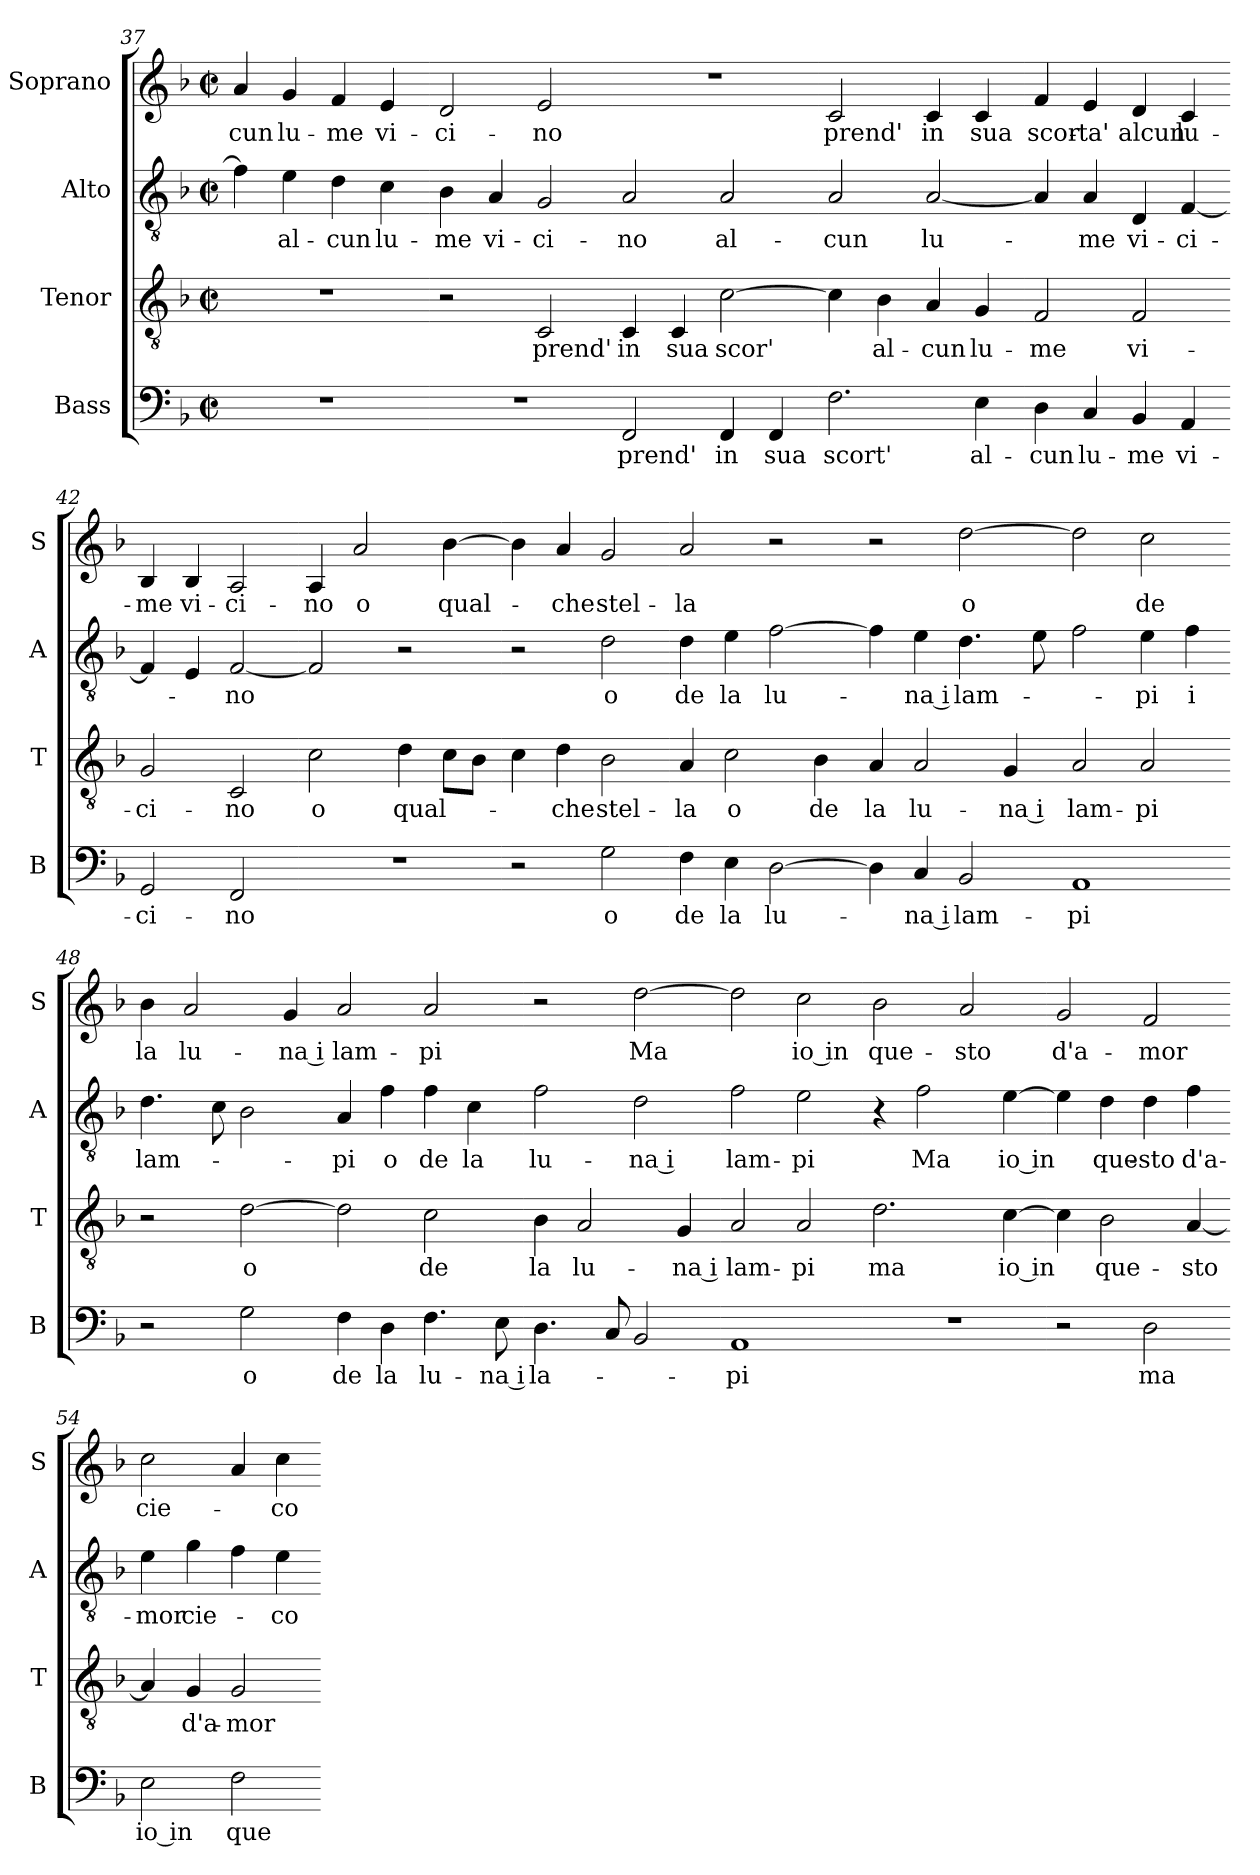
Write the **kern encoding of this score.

**kern	**text	**kern	**text	**kern	**text	**kern	**text
*part4	*part4	*part3	*part3	*part2	*part2	*part1	*part1
*staff4	*staff4	*staff3	*staff3	*staff2	*staff2	*staff1	*staff1
*I"Bass	*	*I"Tenor	*	*I"Alto	*	*I"Soprano	*
*I'B	*	*I'T	*	*I'A	*	*I'S	*
*clefF4	*	*clefGv2	*	*clefGv2	*	*clefG2	*
*k[b-]	*	*k[b-]	*	*k[b-]	*	*k[b-]	*
*M4/4	*	*M4/4	*	*M4/4	*	*M4/4	*
*met(c|)	*	*met(c|)	*	*met(c|)	*	*met(c|)	*
=37	=37	=37	=37	=37	=37	=37	=37
!	!	!	!	!	!	!	!LO:LY:b
1r	.	1r	.	4f\]	.	4a/	-cun
!	!	!	!	!	!LO:LY:b	!	!LO:LY:b
.	.	.	.	4e\	al-	4g/	lu-
!	!	!	!	!	!LO:LY:b	!	!LO:LY:b
.	.	.	.	4d\	-cun	4f/	-me
!	!	!	!	!	!LO:LY:b	!	!LO:LY:b
.	.	.	.	4c\	lu-	4e/	vi-
=38-	=38-	=38-	=38-	=38-	=38-	=38-	=38-
!	!	!	!	!	!LO:LY:b	!	!LO:LY:b
1r	.	2r	.	4B-\	-me	2d/	-ci-
!	!	!	!	!	!LO:LY:b	!	!
.	.	.	.	4A/	vi-	.	.
!	!	!	!LO:LY:b	!	!LO:LY:b	!	!LO:LY:b
.	.	2C/	prend'	2G/	-ci-	2e/	-no
=39-	=39-	=39-	=39-	=39-	=39-	=39-	=39-
!	!LO:LY:b	!	!LO:LY:b	!	!LO:LY:b	!	!
2FF/	prend'	4C/	in	2A/	-no	1r	.
!	!	!	!LO:LY:b	!	!	!	!
.	.	4C/	sua	.	.	.	.
!	!LO:LY:b	!	!LO:LY:b	!	!LO:LY:b	!	!
4FF/	in	[2c\	scor'	2A/	al-	.	.
!	!LO:LY:b	!	!	!	!	!	!
4FF/	sua	.	.	.	.	.	.
=40-	=40-	=40-	=40-	=40-	=40-	=40-	=40-
!	!LO:LY:b	!	!	!	!LO:LY:b	!	!LO:LY:b
2.F\	scort'	4c\]	.	2A/	-cun	2c/	prend'
!	!	!	!LO:LY:b	!	!	!	!
.	.	4B-\	al-	.	.	.	.
!	!	!	!LO:LY:b	!	!LO:LY:b	!	!LO:LY:b
.	.	4A/	-cun	[2A/	lu-	4c/	in
!	!LO:LY:b	!	!LO:LY:b	!	!	!	!LO:LY:b
4E\	al-	4G/	lu-	.	.	4c/	sua
=41-	=41-	=41-	=41-	=41-	=41-	=41-	=41-
!	!LO:LY:b	!	!LO:LY:b	!	!	!	!LO:LY:b
4D\	-cun	2F/	-me	4A/]	.	4f/	scor-
!	!LO:LY:b	!	!	!	!LO:LY:b	!	!LO:LY:b
4C/	lu-	.	.	4A/	-me	4e/	-ta'
!	!LO:LY:b	!	!LO:LY:b	!	!LO:LY:b	!	!LO:LY:b
4BB-/	-me	2F/	vi-	4D/	vi-	4d/	alcun
!	!LO:LY:b	!	!	!	!LO:LY:b	!	!LO:LY:b
4AA/	vi-	.	.	[4F/	-ci-	4c/	lu-
=42-	=42-	=42-	=42-	=42-	=42-	=42-	=42-
!	!LO:LY:b	!	!LO:LY:b	!	!	!	!LO:LY:b
2GG/	-ci-	2G/	-ci-	4F/]	.	4B-/	-me
!	!	!	!	!	!	!	!LO:LY:b
.	.	.	.	4E/	.	4B-/	vi-
!	!LO:LY:b	!	!LO:LY:b	!	!LO:LY:b	!	!LO:LY:b
2FF/	-no	2C/	-no	[2F/	-no	2A/	-ci-
=43-	=43-	=43-	=43-	=43-	=43-	=43-	=43-
!	!	!	!LO:LY:b	!	!	!	!LO:LY:b
1r	.	2c\	o	2F/]	.	4A/	-no
!	!	!	!	!	!	!	!LO:LY:b
.	.	.	.	.	.	2a/	o
!	!	!	!LO:LY:b	!	!	!	!
.	.	4d\	qual-	2r	.	.	.
!	!	!	!	!	!	!	!LO:LY:b
.	.	8c\L	.	.	.	[4b-\	qual-
.	.	8B-\J	.	.	.	.	.
=44-	=44-	=44-	=44-	=44-	=44-	=44-	=44-
2r	.	4c\	.	2r	.	4b-\]	.
!	!	!	!LO:LY:b	!	!	!	!LO:LY:b
.	.	4d\	-che	.	.	4a/	-che
!	!LO:LY:b	!	!LO:LY:b	!	!LO:LY:b	!	!LO:LY:b
2G\	o	2B-\	stel-	2d\	o	2g/	stel-
!!LO:LB:g=z
=45-	=45-	=45-	=45-	=45-	=45-	=45-	=45-
!	!LO:LY:b	!	!LO:LY:b	!	!LO:LY:b	!	!LO:LY:b
4F\	de	4A/	-la	4d\	de	2a/	-la
!	!LO:LY:b	!	!LO:LY:b	!	!LO:LY:b	!	!
4E\	la	2c\	o	4e\	la	.	.
!	!LO:LY:b	!	!	!	!LO:LY:b	!	!
[2D\	lu-	.	.	[2f\	lu-	2r	.
!	!	!	!LO:LY:b	!	!	!	!
.	.	4B-\	de	.	.	.	.
=46-	=46-	=46-	=46-	=46-	=46-	=46-	=46-
!	!	!	!LO:LY:b	!	!	!	!
4D\]	.	4A/	la	4f\]	.	2r	.
!	!LO:LY:b	!	!LO:LY:b	!	!LO:LY:b	!	!
4C/	-na i	2A/	lu-	4e\	-na i	.	.
!	!LO:LY:b	!	!	!	!LO:LY:b	!	!LO:LY:b
2BB-/	lam-	.	.	4.d\	lam-	[2dd\	o
!	!	!	!LO:LY:b	!	!	!	!
.	.	4G/	-na i	.	.	.	.
.	.	.	.	8e\	.	.	.
=47-	=47-	=47-	=47-	=47-	=47-	=47-	=47-
!	!LO:LY:b	!	!LO:LY:b	!	!	!	!
1AA	-pi	2A/	lam-	2f\	.	2dd\]	.
!	!	!	!LO:LY:b	!	!LO:LY:b	!	!LO:LY:b
.	.	2A/	-pi	4e\	-pi	2cc\	de
!	!	!	!	!	!LO:LY:b	!	!
.	.	.	.	4f\	i	.	.
=48-	=48-	=48-	=48-	=48-	=48-	=48-	=48-
!	!	!	!	!	!LO:LY:b	!	!LO:LY:b
2r	.	2r	.	4.d\	lam-	4b-\	la
!	!	!	!	!	!	!	!LO:LY:b
.	.	.	.	.	.	2a/	lu-
.	.	.	.	8c\	.	.	.
!	!LO:LY:b	!	!LO:LY:b	!	!	!	!
2G\	o	[2d\	o	2B-\	.	.	.
!	!	!	!	!	!	!	!LO:LY:b
.	.	.	.	.	.	4g/	-na i
=49-	=49-	=49-	=49-	=49-	=49-	=49-	=49-
!	!LO:LY:b	!	!	!	!LO:LY:b	!	!LO:LY:b
4F\	de	2d\]	.	4A/	-pi	2a/	lam-
!	!LO:LY:b	!	!	!	!LO:LY:b	!	!
4D\	la	.	.	4f\	o	.	.
!	!LO:LY:b	!	!LO:LY:b	!	!LO:LY:b	!	!LO:LY:b
4.F\	lu-	2c\	de	4f\	de	2a/	-pi
!	!	!	!	!	!LO:LY:b	!	!
.	.	.	.	4c\	la	.	.
!	!LO:LY:b	!	!	!	!	!	!
8E\	-na i	.	.	.	.	.	.
=50-	=50-	=50-	=50-	=50-	=50-	=50-	=50-
!	!LO:LY:b	!	!LO:LY:b	!	!LO:LY:b	!	!
4.D\	la-	4B-\	la	2f\	lu-	2r	.
!	!	!	!LO:LY:b	!	!	!	!
.	.	2A/	lu-	.	.	.	.
8C/	.	.	.	.	.	.	.
!	!	!	!	!	!LO:LY:b	!	!LO:LY:b
2BB-/	.	.	.	2d\	-na i	[2dd\	Ma
!	!	!	!LO:LY:b	!	!	!	!
.	.	4G/	-na i	.	.	.	.
=51-	=51-	=51-	=51-	=51-	=51-	=51-	=51-
!	!LO:LY:b	!	!LO:LY:b	!	!LO:LY:b	!	!
1AA	pi	2A/	lam-	2f\	lam-	2dd\]	.
!	!	!	!LO:LY:b	!	!LO:LY:b	!	!LO:LY:b
.	.	2A/	-pi	2e\	-pi	2cc\	io in
=52-	=52-	=52-	=52-	=52-	=52-	=52-	=52-
!	!	!	!LO:LY:b	!	!	!	!LO:LY:b
1r	.	2.d\	ma	4r	.	2b-\	que-
!	!	!	!	!	!LO:LY:b	!	!
.	.	.	.	2f\	Ma	.	.
!	!	!	!	!	!	!	!LO:LY:b
.	.	.	.	.	.	2a/	-sto
!	!	!	!LO:LY:b	!	!LO:LY:b	!	!
.	.	[4c\	io in	[4e\	io in	.	.
=53-	=53-	=53-	=53-	=53-	=53-	=53-	=53-
!	!	!	!	!	!	!	!LO:LY:b
2r	.	4c\]	.	4e\]	.	2g/	d'a-
!	!	!	!LO:LY:b	!	!LO:LY:b	!	!
.	.	2B-\	que-	4d\	que-	.	.
!	!LO:LY:b	!	!	!	!LO:LY:b	!	!LO:LY:b
2D\	ma	.	.	4d\	-sto	2f/	-mor
!	!	!	!LO:LY:b	!	!LO:LY:b	!	!
.	.	[4A/	-sto	4f\	d'a-	.	.
!!LO:LB:g=z
=54-	=54-	=54-	=54-	=54-	=54-	=54-	=54-
!	!LO:LY:b	!	!	!	!LO:LY:b	!	!LO:LY:b
2E\	io in	4A/]	.	4e\	-mor	2cc\	cie-
!	!	!	!LO:LY:b	!	!LO:LY:b	!	!
.	.	4G/	d'a-	4g\	cie-	.	.
!	!LO:LY:b	!	!LO:LY:b	!	!	!	!
2F\	que-	2G/	-mor	4f\	.	4a/	.
!	!	!	!	!	!LO:LY:b	!	!LO:LY:b
.	.	.	.	4e\	-co	4cc\	-co
=-	=-	=-	=-	=-	=-	=-	=-
*-	*-	*-	*-	*-	*-	*-	*-
